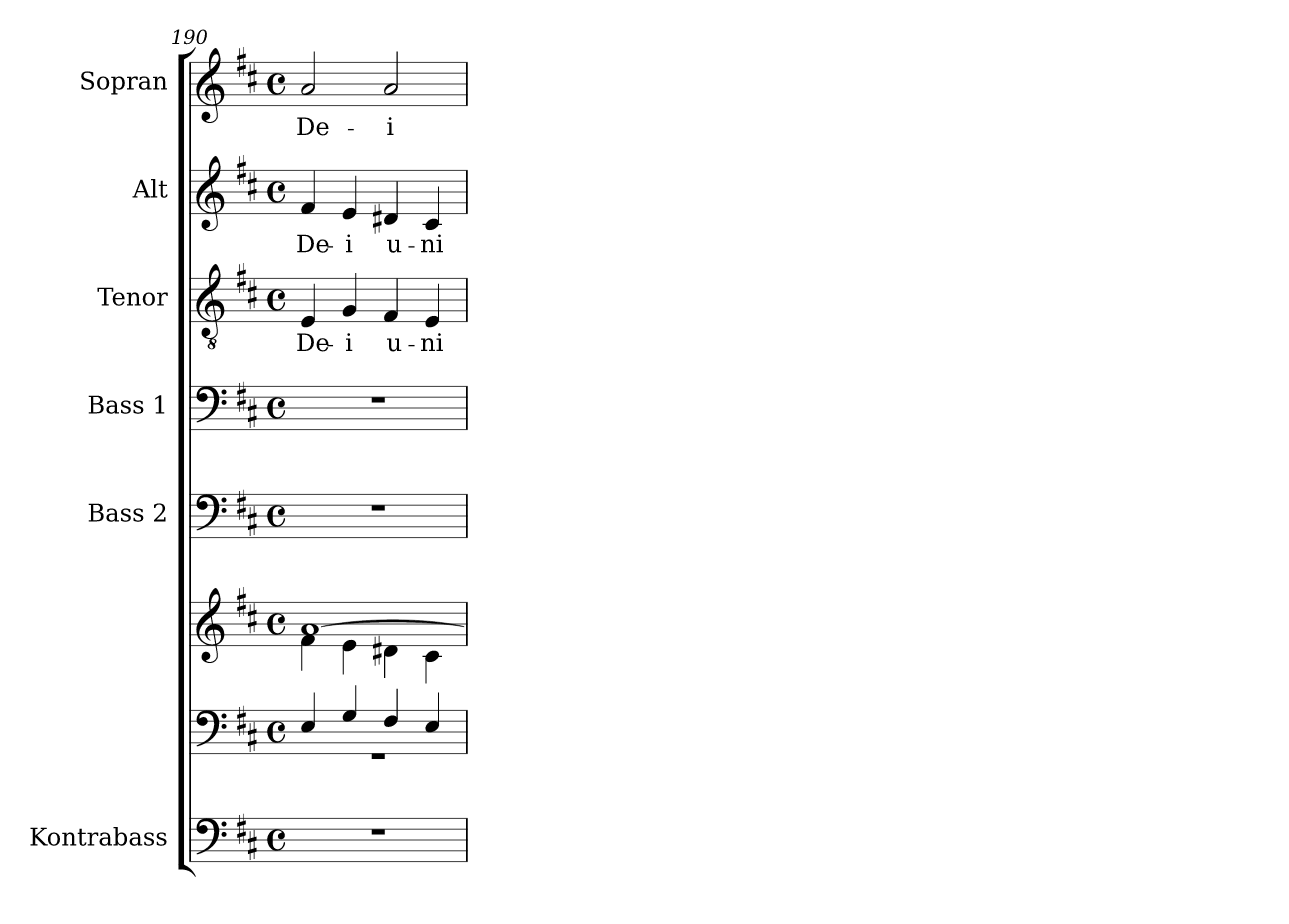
**kern	**kern	**kern	**kern	**kern	**kern	**text	**kern	**text	**kern	**text
*part7	*part6	*part6	*part5	*part4	*part3	*part3	*part2	*part2	*part1	*part1
*staff8	*staff7	*staff6	*staff5	*staff4	*staff3	*staff3	*staff2	*staff2	*staff1	*staff1
*I"Kontrabass	*	*	*I"Bass 2	*I"Bass 1	*I"Tenor	*	*I"Alt	*	*I"Sopran	*
*I'Kb.	*	*	*I'B. 2	*I'B. 1	*I'T.	*	*I'A.	*	*I'S.	*
*clefF4	*clefF4	*clefG2	*clefF4	*clefF4	*clefGv2	*	*clefG2	*	*clefG2	*
*ITrd7c12	*	*	*	*	*	*	*	*	*	*
*k[f#c#]	*k[f#c#]	*k[f#c#]	*k[f#c#]	*k[f#c#]	*k[f#c#]	*	*k[f#c#]	*	*k[f#c#]	*
*D:	*D:	*D:	*D:	*D:	*D:	*	*D:	*	*D:	*
*M4/4	*M4/4	*M4/4	*M4/4	*M4/4	*M4/4	*	*M4/4	*	*M4/4	*
*met(c)	*met(c)	*met(c)	*met(c)	*met(c)	*met(c)	*	*met(c)	*	*met(c)	*
=190	=190	=190	=190	=190	=190	=190	=190	=190	=190	=190
*	*^	*^	*	*	*	*	*	*	*	*
!	!	!	!	!	!	!	!	!LO:LY:b	!	!LO:LY:b	!	!LO:LY:b
1r	4E/	1rGG	[>1a	4f#\	1r	1r	4E/	De-	4f#/	De-	2a/	De-
!	!	!	!	!	!	!	!	!LO:LY:b	!	!LO:LY:b	!	!
.	4G/	.	.	4e\	.	.	4G/	-i	4e/	-i	.	.
!	!	!	!	!	!	!	!	!LO:LY:b	!	!LO:LY:b	!	!LO:LY:b
.	4F#/	.	.	4d#X\	.	.	4F#/	u-	4d#X/	u-	2a/	-i
!	!	!	!	!	!	!	!	!LO:LY:b	!	!LO:LY:b	!	!
.	4E/	.	.	4c#\	.	.	4E/	-ni-	4c#/	-ni-	.	.
*	*v	*v	*	*	*	*	*	*	*	*	*	*
*	*	*v	*v	*	*	*	*	*	*	*	*
=	=	=	=	=	=	=	=	=	=	=
*-	*-	*-	*-	*-	*-	*-	*-	*-	*-	*-
